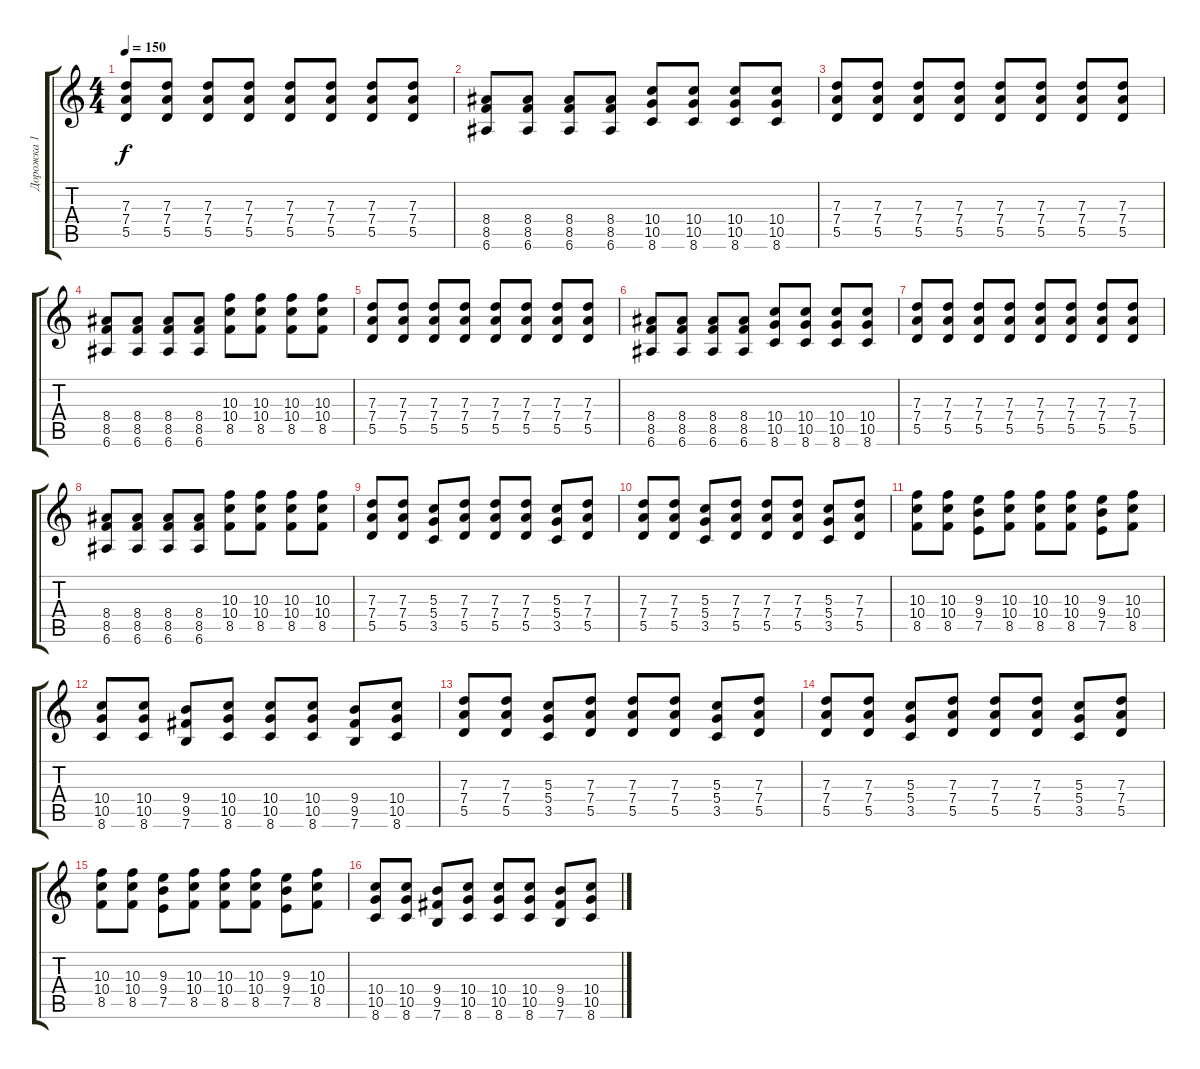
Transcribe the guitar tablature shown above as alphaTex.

\track ("Дорожка 1" "Дорожка 1") {instrument overdrivenguitar}
\staff {score tabs}
\tuning (E4 B3 G3 D3 A2 E2) {hide}
\ts (4 4)
\tempo 150
\clef g2
\ks c
(7.3 7.4 5.5).8{dy f} (7.3 7.4 5.5).8 (7.3 7.4 5.5).8 (7.3 7.4 5.5).8 (7.3 7.4 5.5).8 (7.3 7.4 5.5).8 (7.3 7.4 5.5).8 (7.3 7.4 5.5).8 |
(8.4 8.5 6.6).8 (8.4 8.5 6.6).8 (8.4 8.5 6.6).8 (8.4 8.5 6.6).8 (10.4 10.5 8.6).8 (10.4 10.5 8.6).8 (10.4 10.5 8.6).8 (10.4 10.5 8.6).8 |
(7.3 7.4 5.5).8 (7.3 7.4 5.5).8 (7.3 7.4 5.5).8 (7.3 7.4 5.5).8 (7.3 7.4 5.5).8 (7.3 7.4 5.5).8 (7.3 7.4 5.5).8 (7.3 7.4 5.5).8 |
(8.4 8.5 6.6).8 (8.4 8.5 6.6).8 (8.4 8.5 6.6).8 (8.4 8.5 6.6).8 (10.3 10.4 8.5).8 (10.3 10.4 8.5).8 (10.3 10.4 8.5).8 (10.3 10.4 8.5).8 |
(7.3 7.4 5.5).8 (7.3 7.4 5.5).8 (7.3 7.4 5.5).8 (7.3 7.4 5.5).8 (7.3 7.4 5.5).8 (7.3 7.4 5.5).8 (7.3 7.4 5.5).8 (7.3 7.4 5.5).8 |
(8.4 8.5 6.6).8 (8.4 8.5 6.6).8 (8.4 8.5 6.6).8 (8.4 8.5 6.6).8 (10.4 10.5 8.6).8 (10.4 10.5 8.6).8 (10.4 10.5 8.6).8 (10.4 10.5 8.6).8 |
(7.3 7.4 5.5).8 (7.3 7.4 5.5).8 (7.3 7.4 5.5).8 (7.3 7.4 5.5).8 (7.3 7.4 5.5).8 (7.3 7.4 5.5).8 (7.3 7.4 5.5).8 (7.3 7.4 5.5).8 |
(8.4 8.5 6.6).8 (8.4 8.5 6.6).8 (8.4 8.5 6.6).8 (8.4 8.5 6.6).8 (10.3 10.4 8.5).8 (10.3 10.4 8.5).8 (10.3 10.4 8.5).8 (10.3 10.4 8.5).8 |
(7.3 7.4 5.5).8 (7.3 7.4 5.5).8 (5.3 5.4 3.5).8 (7.3 7.4 5.5).8 (7.3 7.4 5.5).8 (7.3 7.4 5.5).8 (5.3 5.4 3.5).8 (7.3 7.4 5.5).8 |
(7.3 7.4 5.5).8 (7.3 7.4 5.5).8 (5.3 5.4 3.5).8 (7.3 7.4 5.5).8 (7.3 7.4 5.5).8 (7.3 7.4 5.5).8 (5.3 5.4 3.5).8 (7.3 7.4 5.5).8 |
(10.3 10.4 8.5).8 (10.3 10.4 8.5).8 (9.3 9.4 7.5).8 (10.3 10.4 8.5).8 (10.3 10.4 8.5).8 (10.3 10.4 8.5).8 (9.3 9.4 7.5).8 (10.3 10.4 8.5).8 |
(10.4 10.5 8.6).8 (10.4 10.5 8.6).8 (9.4 9.5 7.6).8 (10.4 10.5 8.6).8 (10.4 10.5 8.6).8 (10.4 10.5 8.6).8 (9.4 9.5 7.6).8 (10.4 10.5 8.6).8 |
(7.3 7.4 5.5).8 (7.3 7.4 5.5).8 (5.3 5.4 3.5).8 (7.3 7.4 5.5).8 (7.3 7.4 5.5).8 (7.3 7.4 5.5).8 (5.3 5.4 3.5).8 (7.3 7.4 5.5).8 |
(7.3 7.4 5.5).8 (7.3 7.4 5.5).8 (5.3 5.4 3.5).8 (7.3 7.4 5.5).8 (7.3 7.4 5.5).8 (7.3 7.4 5.5).8 (5.3 5.4 3.5).8 (7.3 7.4 5.5).8 |
(10.3 10.4 8.5).8 (10.3 10.4 8.5).8 (9.3 9.4 7.5).8 (10.3 10.4 8.5).8 (10.3 10.4 8.5).8 (10.3 10.4 8.5).8 (9.3 9.4 7.5).8 (10.3 10.4 8.5).8 |
(10.4 10.5 8.6).8 (10.4 10.5 8.6).8 (9.4 9.5 7.6).8 (10.4 10.5 8.6).8 (10.4 10.5 8.6).8 (10.4 10.5 8.6).8 (9.4 9.5 7.6).8 (10.4 10.5 8.6).8
